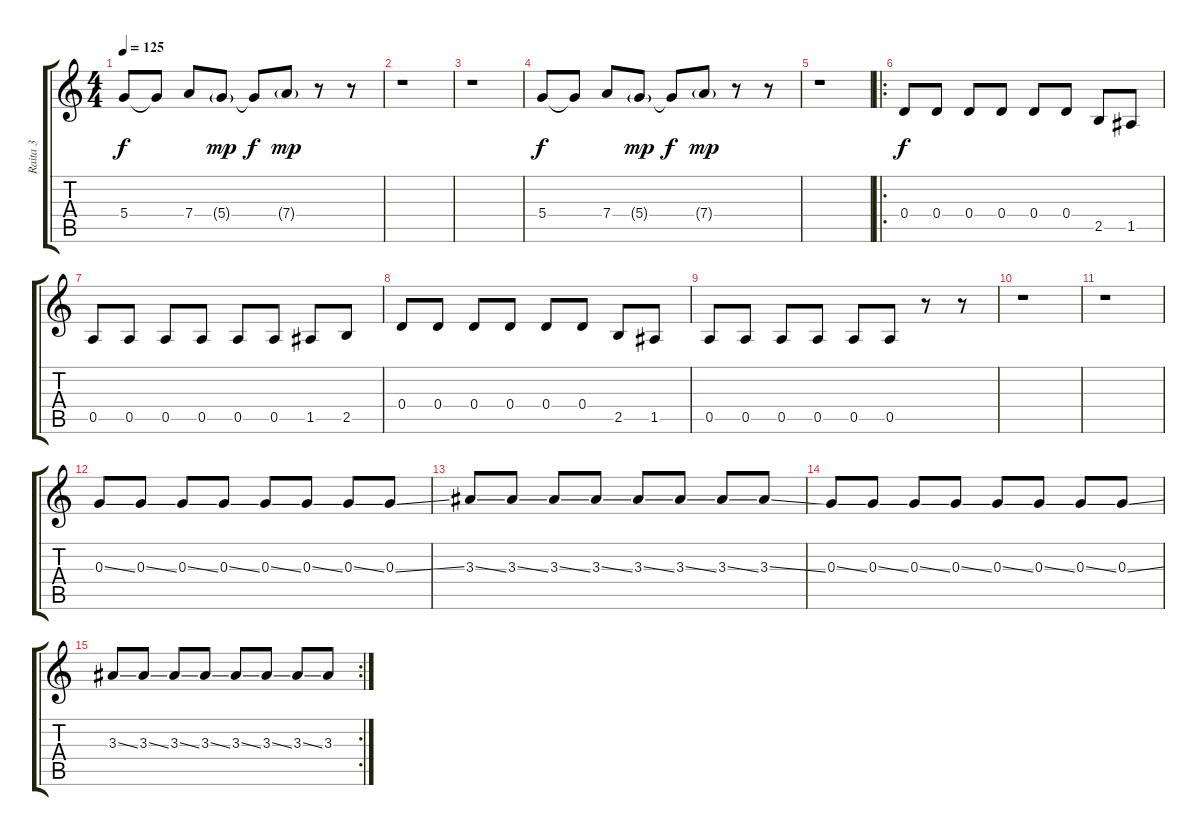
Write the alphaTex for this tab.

\track ("Raita 3" "Raita 3") {instrument distortionguitar}
\staff {score tabs}
\tuning (E4 B3 G3 D3 A2 E2) {hide}
\ts (4 4)
\tempo 125
\clef g2
\ks c
5.4.8{dy f instrument distortionguitar} 5.4{t}.8 7.4.8 5.4{g}.8{dy mp} 5.4{t}.8{dy f} 7.4{g}.8{dy mp} r.8 r.8 |
r.1 |
r.1 |
5.4.8{dy f} 5.4{t}.8 7.4.8 5.4{g}.8{dy mp} 5.4{t}.8{dy f} 7.4{g}.8{dy mp} r.8 r.8 |
r.1 |
\ro
0.4.8{dy f} 0.4.8 0.4.8 0.4.8 0.4.8 0.4.8 2.5.8 1.5.8 |
0.5.8 0.5.8 0.5.8 0.5.8 0.5.8 0.5.8 1.5.8 2.5.8 |
0.4.8 0.4.8 0.4.8 0.4.8 0.4.8 0.4.8 2.5.8 1.5.8 |
0.5.8 0.5.8 0.5.8 0.5.8 0.5.8 0.5.8 r.8 r.8 |
r.1 |
r.1 |
0.3{ss}.8 0.3{ss}.8 0.3{ss}.8 0.3{ss}.8 0.3{ss}.8 0.3{ss}.8 0.3{ss}.8 0.3{ss}.8 |
3.3{ss}.8 3.3{ss}.8 3.3{ss}.8 3.3{ss}.8 3.3{ss}.8 3.3{ss}.8 3.3{ss}.8 3.3{ss}.8 |
0.3{ss}.8 0.3{ss}.8 0.3{ss}.8 0.3{ss}.8 0.3{ss}.8 0.3{ss}.8 0.3{ss}.8 0.3{ss}.8 |
\rc 2
3.3{ss}.8 3.3{ss}.8 3.3{ss}.8 3.3{ss}.8 3.3{ss}.8 3.3{ss}.8 3.3{ss}.8 3.3.8
